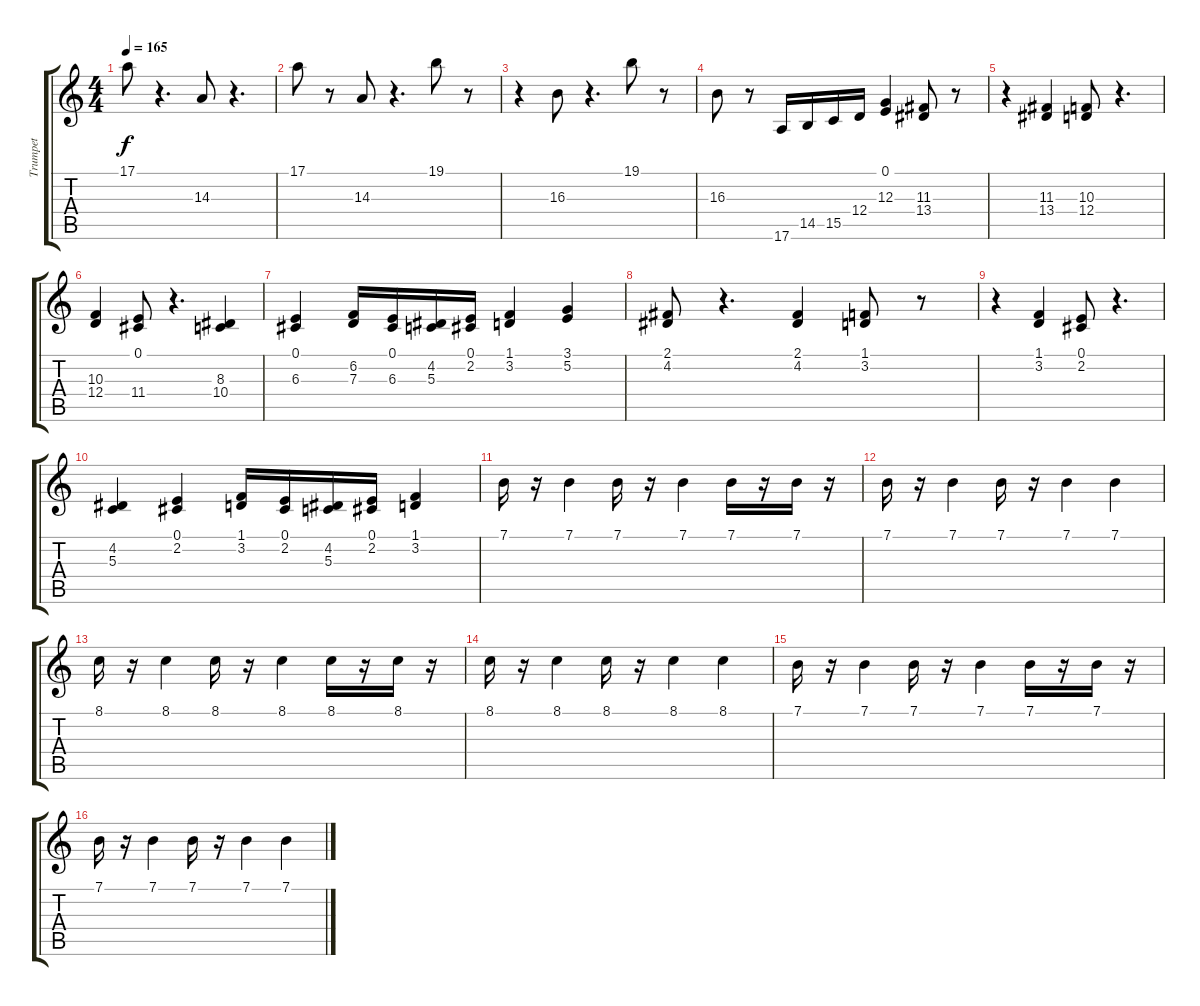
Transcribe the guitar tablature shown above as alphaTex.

\track ("Trumpet" "Trumpet") {instrument trumpet}
\staff {score tabs}
\tuning (E4 B3 G3 D3 A2 E2) {hide}
\ts (4 4)
\tempo 165
\clef g2
\ks c
17.1.8{dy f} r.4{d} 14.3.8 r.4{d} |
17.1.8 r.8 14.3.8 r.4{d} 19.1.8 r.8 |
r.4 16.3.8 r.4{d} 19.1.8 r.8 |
16.3.8 r.8 17.6.16 14.5.16 15.5.16 12.4.16 (0.1 12.3).4 (11.3 13.4).8 r.8 |
r.4 (11.3 13.4).4 (10.3 12.4).8 r.4{d} |
(10.3 12.4).4 (0.1 11.4).8 r.4{d} (8.3 10.4).4 |
(0.1 6.3).4 (6.2 7.3).16 (0.1 6.3).16 (4.2 5.3).16 (0.1 2.2).16 (1.1 3.2).4 (3.1 5.2).4 |
(2.1 4.2).8 r.4{d} (2.1 4.2).4 (1.1 3.2).8 r.8 |
r.4 (1.1 3.2).4 (0.1 2.2).8 r.4{d} |
(4.2 5.3).4 (0.1 2.2).4 (1.1 3.2).16 (0.1 2.2).16 (4.2 5.3).16 (0.1 2.2).16 (1.1 3.2).4 |
7.1.16{volume 8} r.16 7.1.4{volume 11} 7.1.16 r.16 7.1.4 7.1.16 r.16 7.1.16 r.16 |
7.1.16 r.16 7.1.4 7.1.16 r.16 7.1.4 7.1.4 |
8.1.16 r.16 8.1.4 8.1.16 r.16 8.1.4 8.1.16 r.16 8.1.16 r.16 |
8.1.16 r.16 8.1.4 8.1.16 r.16 8.1.4 8.1.4 |
7.1.16 r.16 7.1.4 7.1.16 r.16 7.1.4 7.1.16 r.16 7.1.16 r.16 |
7.1.16 r.16 7.1.4 7.1.16 r.16 7.1.4 7.1.4
